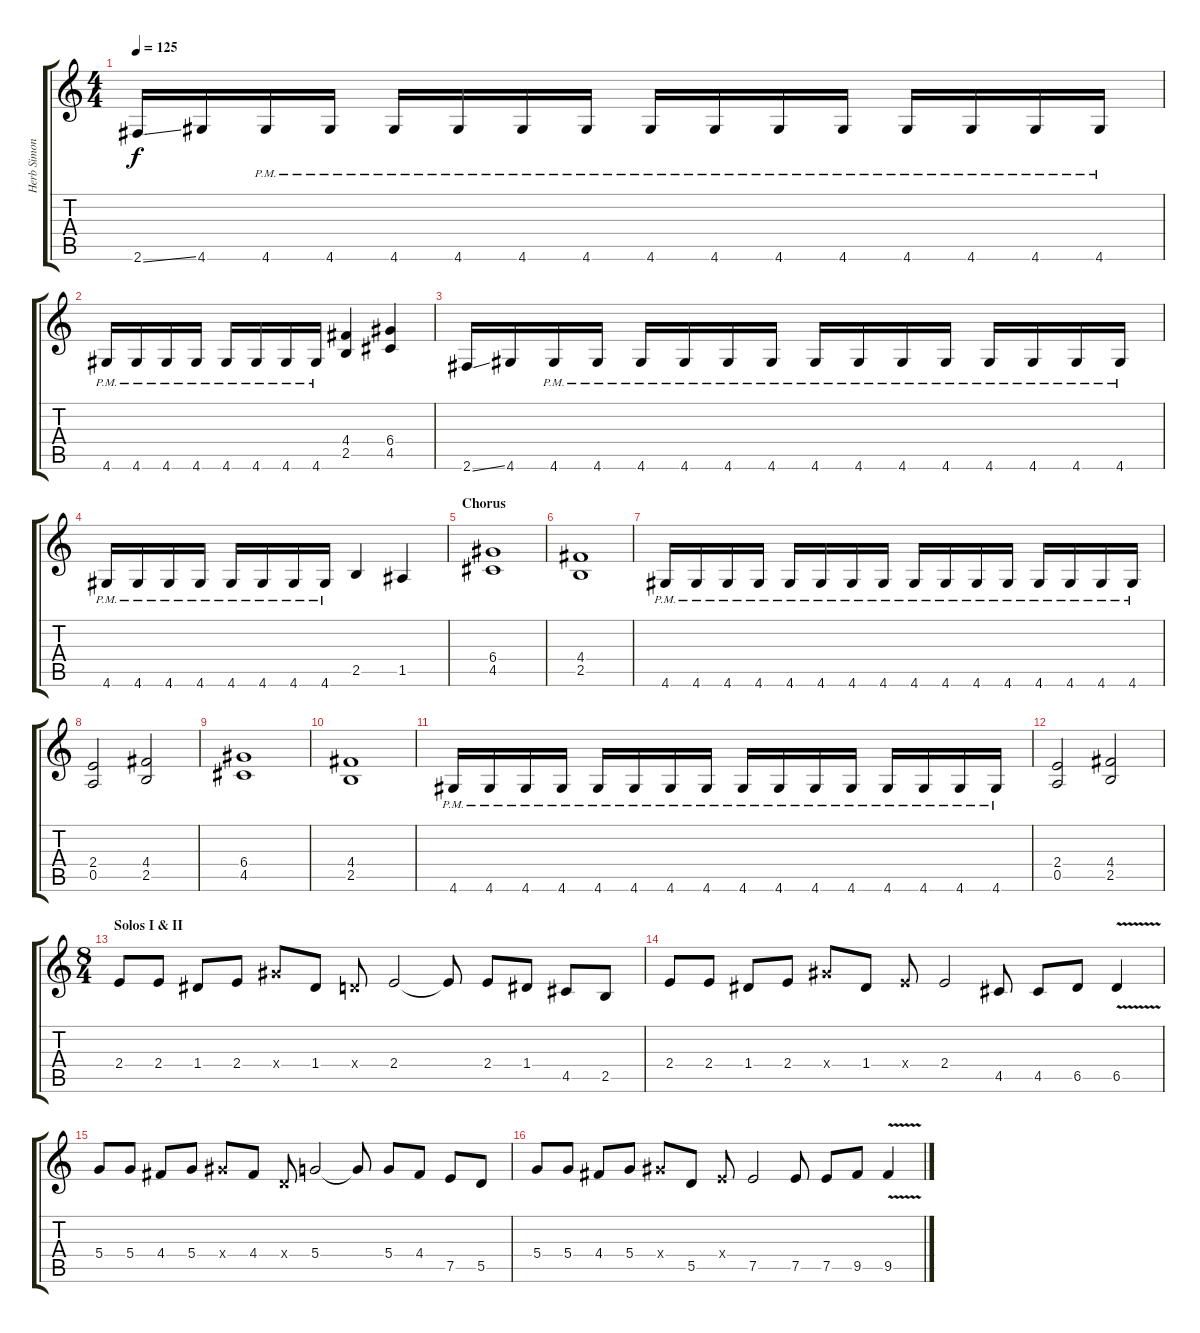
\track ("Herb Simonsen" "Herb Simon") {instrument distortionguitar}
\staff {score tabs}
\tuning (E4 B3 G3 D3 A2 E2) {hide}
\ts (4 4)
\tempo 125
\clef g2
\ks c
2.6{ss}.16{dy f} 4.6.16 4.6{pm}.16 4.6{pm}.16 4.6{pm}.16 4.6{pm}.16 4.6{pm}.16 4.6{pm}.16 4.6{pm}.16 4.6{pm}.16 4.6{pm}.16 4.6{pm}.16 4.6{pm}.16 4.6{pm}.16 4.6{pm}.16 4.6{pm}.16 |
4.6{pm}.16 4.6{pm}.16 4.6{pm}.16 4.6{pm}.16 4.6{pm}.16 4.6{pm}.16 4.6{pm}.16 4.6{pm}.16 (4.4 2.5).4 (6.4 4.5).4 |
2.6{ss}.16 4.6.16 4.6{pm}.16 4.6{pm}.16 4.6{pm}.16 4.6{pm}.16 4.6{pm}.16 4.6{pm}.16 4.6{pm}.16 4.6{pm}.16 4.6{pm}.16 4.6{pm}.16 4.6{pm}.16 4.6{pm}.16 4.6{pm}.16 4.6{pm}.16 |
4.6{pm}.16 4.6{pm}.16 4.6{pm}.16 4.6{pm}.16 4.6{pm}.16 4.6{pm}.16 4.6{pm}.16 4.6{pm}.16 2.5.4 1.5.4 |
\section ("" "Chorus")
(6.4 4.5).1 |
(4.4 2.5).1 |
4.6{pm}.16 4.6{pm}.16 4.6{pm}.16 4.6{pm}.16 4.6{pm}.16 4.6{pm}.16 4.6{pm}.16 4.6{pm}.16 4.6{pm}.16 4.6{pm}.16 4.6{pm}.16 4.6{pm}.16 4.6{pm}.16 4.6{pm}.16 4.6{pm}.16 4.6{pm}.16 |
(2.4 0.5).2 (4.4 2.5).2 |
(6.4 4.5).1 |
(4.4 2.5).1 |
4.6{pm}.16 4.6{pm}.16 4.6{pm}.16 4.6{pm}.16 4.6{pm}.16 4.6{pm}.16 4.6{pm}.16 4.6{pm}.16 4.6{pm}.16 4.6{pm}.16 4.6{pm}.16 4.6{pm}.16 4.6{pm}.16 4.6{pm}.16 4.6{pm}.16 4.6{pm}.16 |
(2.4 0.5).2 (4.4 2.5).2 |
\ts (8 4)
\section ("" "Solos I & II")
2.4.8 2.4.8 1.4.8 2.4.8 6.4{x}.8 1.4.8 0.4{x}.8 2.4.2 2.4{t}.8 2.4.8 1.4.8 4.5.8 2.5.8 |
2.4.8 2.4.8 1.4.8 2.4.8 6.4{x}.8 1.4.8 2.4{x}.8 2.4.2 4.5.8 4.5.8 6.5.8 6.5{v}.4 |
5.4.8 5.4.8 4.4.8 5.4.8 6.4{x}.8 4.4.8 0.4{x}.8 5.4.2 5.4{t}.8 5.4.8 4.4.8 7.5.8 5.5.8 |
5.4.8 5.4.8 4.4.8 5.4.8 6.4{x}.8 5.5.8 2.4{x}.8 7.5.2 7.5.8 7.5.8 9.5.8 9.5{v}.4
